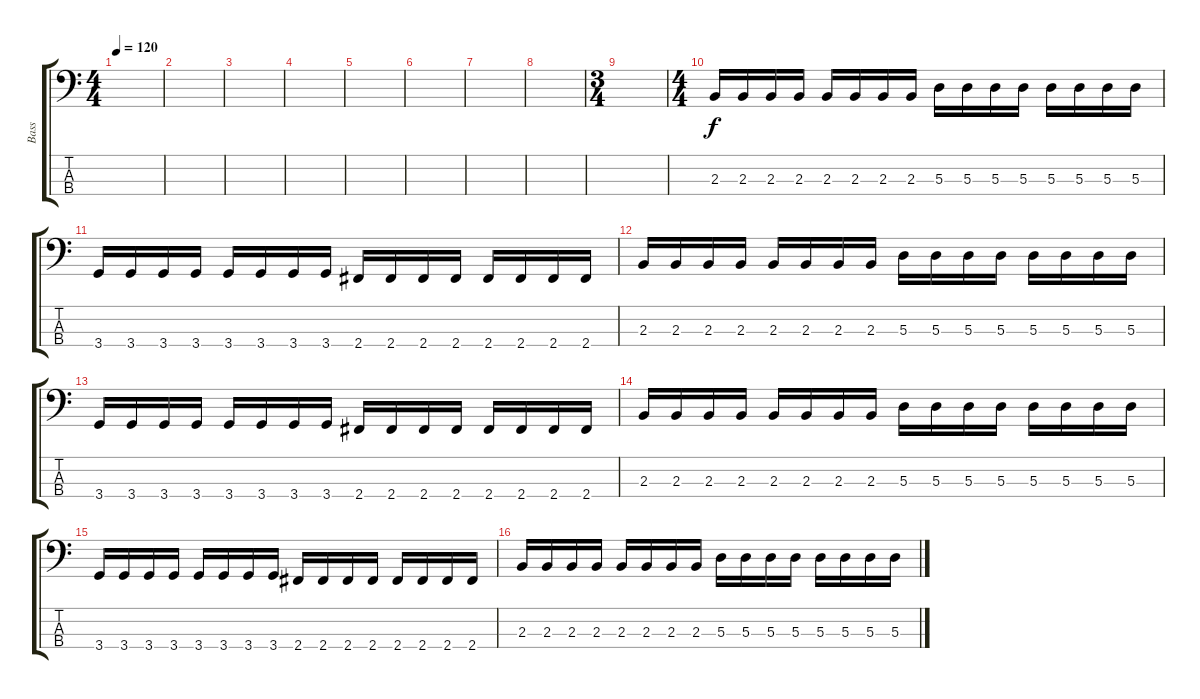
\track ("Bass" "Bass") {instrument electricbasspick}
\staff {score tabs}
\tuning (G2 D2 A1 E1) {hide}
\ts (4 4)
\tempo 120
\clef f4
\ks c
|
|
|
|
|
|
|
|
\ts (3 4)
|
\ts (4 4)
2.3.16 2.3.16 2.3.16 2.3.16 2.3.16 2.3.16 2.3.16 2.3.16 5.3.16 5.3.16 5.3.16 5.3.16 5.3.16 5.3.16 5.3.16 5.3.16 |
3.4.16 3.4.16 3.4.16 3.4.16 3.4.16 3.4.16 3.4.16 3.4.16 2.4.16 2.4.16 2.4.16 2.4.16 2.4.16 2.4.16 2.4.16 2.4.16 |
2.3.16 2.3.16 2.3.16 2.3.16 2.3.16 2.3.16 2.3.16 2.3.16 5.3.16 5.3.16 5.3.16 5.3.16 5.3.16 5.3.16 5.3.16 5.3.16 |
3.4.16 3.4.16 3.4.16 3.4.16 3.4.16 3.4.16 3.4.16 3.4.16 2.4.16 2.4.16 2.4.16 2.4.16 2.4.16 2.4.16 2.4.16 2.4.16 |
2.3.16 2.3.16 2.3.16 2.3.16 2.3.16 2.3.16 2.3.16 2.3.16 5.3.16 5.3.16 5.3.16 5.3.16 5.3.16 5.3.16 5.3.16 5.3.16 |
3.4.16 3.4.16 3.4.16 3.4.16 3.4.16 3.4.16 3.4.16 3.4.16 2.4.16 2.4.16 2.4.16 2.4.16 2.4.16 2.4.16 2.4.16 2.4.16 |
2.3.16 2.3.16 2.3.16 2.3.16 2.3.16 2.3.16 2.3.16 2.3.16 5.3.16 5.3.16 5.3.16 5.3.16 5.3.16 5.3.16 5.3.16 5.3.16
